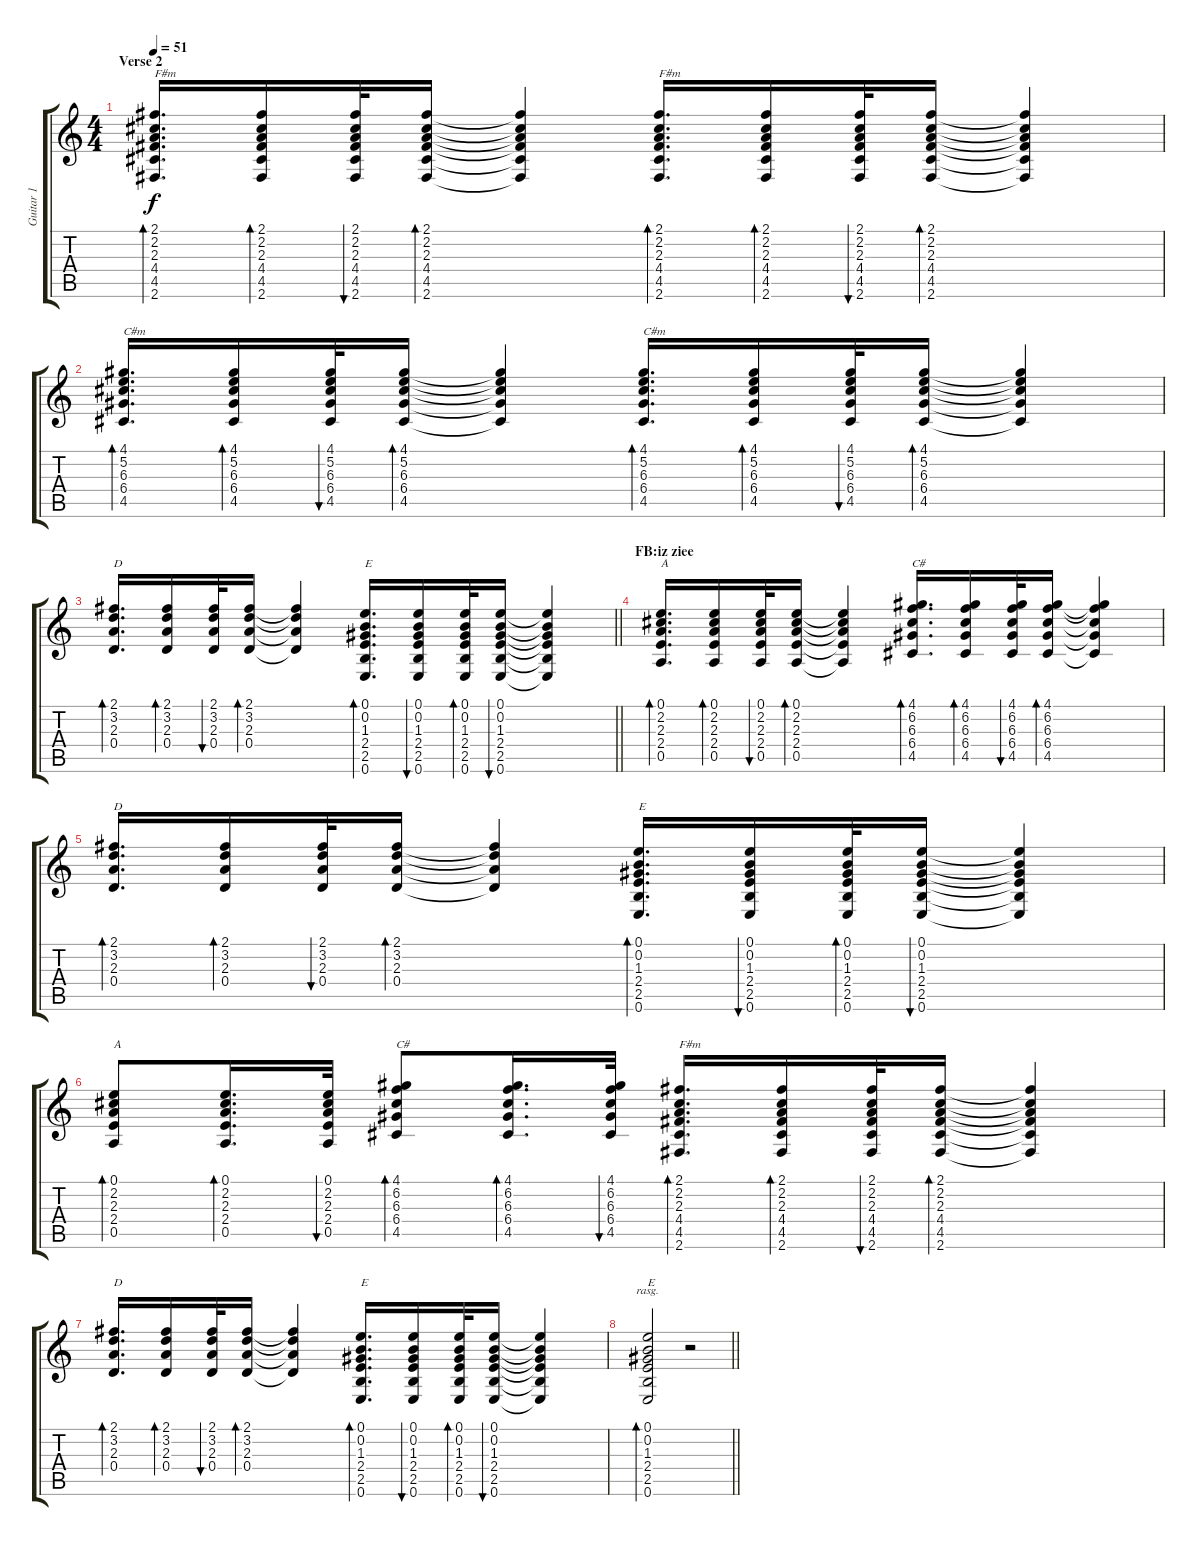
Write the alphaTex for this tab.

\track ("Guitar 1" "Guitar 1") {instrument acousticguitarsteel}
\staff {score tabs}
\tuning (E4 B3 G3 D3 A2 E2) {hide}
\ts (4 4)
\section ("" "Verse 2")
\tempo 51
\clef g2
\ks c
(2.1 2.2 2.3 4.4 4.5 2.6).16{d bd 30 txt "F#m" dy f} (2.1 2.2 2.3 4.4 4.5 2.6).16{bd 30} (2.1 2.2 2.3 4.4 4.5 2.6).32{bu 30} (2.1 2.2 2.3 4.4 4.5 2.6).16{bd 30} (2.1{t} 2.2{t} 2.3{t} 4.4{t} 4.5{t} 2.6{t}).4 (2.1 2.2 2.3 4.4 4.5 2.6).16{d bd 30 txt "F#m"} (2.1 2.2 2.3 4.4 4.5 2.6).16{bd 30} (2.1 2.2 2.3 4.4 4.5 2.6).32{bu 30} (2.1 2.2 2.3 4.4 4.5 2.6).16{bd 30} (2.1{t} 2.2{t} 2.3{t} 4.4{t} 4.5{t} 2.6{t}).4 |
(4.1 5.2 6.3 6.4 4.5).16{d bd 30 txt "C#m"} (4.1 5.2 6.3 6.4 4.5).16{bd 30} (4.1 5.2 6.3 6.4 4.5).32{bu 30} (4.1 5.2 6.3 6.4 4.5).16{bd 30} (4.1{t} 5.2{t} 6.3{t} 6.4{t} 4.5{t}).4 (4.1 5.2 6.3 6.4 4.5).16{d bd 30 txt "C#m"} (4.1 5.2 6.3 6.4 4.5).16{bd 30} (4.1 5.2 6.3 6.4 4.5).32{bu 30} (4.1 5.2 6.3 6.4 4.5).16{bd 30} (4.1{t} 5.2{t} 6.3{t} 6.4{t} 4.5{t}).4 |
\barLineRight lightlight
(2.1 3.2 2.3 0.4).16{d bd 30 txt "D"} (2.1 3.2 2.3 0.4).16{bd 30} (2.1 3.2 2.3 0.4).32{bu 30} (2.1 3.2 2.3 0.4).16{bd 30} (2.1{t} 3.2{t} 2.3{t} 0.4{t}).4 (0.1 0.2 1.3 2.4 2.5 0.6).16{d bd 30 txt "E"} (0.1 0.2 1.3 2.4 2.5 0.6).16{bu 30} (0.1 0.2 1.3 2.4 2.5 0.6).32{bd 30} (0.1 0.2 1.3 2.4 2.5 0.6).16{bu 30} (0.1{t} 0.2{t} 1.3{t} 2.4{t} 2.5{t} 0.6{t}).4 |
\section ("" "FB:iz ziee")
(0.1 2.2 2.3 2.4 0.5).16{d bd 30 txt "A"} (0.1 2.2 2.3 2.4 0.5).16{bd 30} (0.1 2.2 2.3 2.4 0.5).32{bu 30} (0.1 2.2 2.3 2.4 0.5).16{bd 30} (0.1{t} 2.2{t} 2.3{t} 2.4{t} 0.5{t}).4 (4.1 6.2 6.3 6.4 4.5).16{d bd 30 txt "C#"} (4.1 6.2 6.3 6.4 4.5).16{bd 30} (4.1 6.2 6.3 6.4 4.5).32{bu 30} (4.1 6.2 6.3 6.4 4.5).16{bd 30} (4.1{t} 6.2{t} 6.3{t} 6.4{t} 4.5{t}).4 |
(2.1 3.2 2.3 0.4).16{d bd 30 txt "D"} (2.1 3.2 2.3 0.4).16{bd 30} (2.1 3.2 2.3 0.4).32{bu 30} (2.1 3.2 2.3 0.4).16{bd 30} (2.1{t} 3.2{t} 2.3{t} 0.4{t}).4 (0.1 0.2 1.3 2.4 2.5 0.6).16{d bd 30 txt "E"} (0.1 0.2 1.3 2.4 2.5 0.6).16{bu 30} (0.1 0.2 1.3 2.4 2.5 0.6).32{bd 30} (0.1 0.2 1.3 2.4 2.5 0.6).16{bu 30} (0.1{t} 0.2{t} 1.3{t} 2.4{t} 2.5{t} 0.6{t}).4 |
(0.1 2.2 2.3 2.4 0.5).8{bd 30 txt "A"} (0.1 2.2 2.3 2.4 0.5).16{d bd 30} (0.1 2.2 2.3 2.4 0.5).32{bu 30} (4.1 6.2 6.3 6.4 4.5).8{bd 30 txt "C#"} (4.1 6.2 6.3 6.4 4.5).16{d bd 30} (4.1 6.2 6.3 6.4 4.5).32{bu 30} (2.1 2.2 2.3 4.4 4.5 2.6).16{d bd 30 txt "F#m"} (2.1 2.2 2.3 4.4 4.5 2.6).16{bd 30} (2.1 2.2 2.3 4.4 4.5 2.6).32{bu 30} (2.1 2.2 2.3 4.4 4.5 2.6).16{bd 30} (2.1{t} 2.2{t} 2.3{t} 4.4{t} 4.5{t} 2.6{t}).4 |
(2.1 3.2 2.3 0.4).16{d bd 30 txt "D"} (2.1 3.2 2.3 0.4).16{bd 30} (2.1 3.2 2.3 0.4).32{bu 30} (2.1 3.2 2.3 0.4).16{bd 30} (2.1{t} 3.2{t} 2.3{t} 0.4{t}).4 (0.1 0.2 1.3 2.4 2.5 0.6).16{d bd 30 txt "E"} (0.1 0.2 1.3 2.4 2.5 0.6).16{bu 30} (0.1 0.2 1.3 2.4 2.5 0.6).32{bd 30} (0.1 0.2 1.3 2.4 2.5 0.6).16{bu 30} (0.1{t} 0.2{t} 1.3{t} 2.4{t} 2.5{t} 0.6{t}).4 |
\barLineRight lightlight
(0.1 0.2 1.3 2.4 2.5 0.6).2{bd 120 rasg ii txt "E"} r.2
